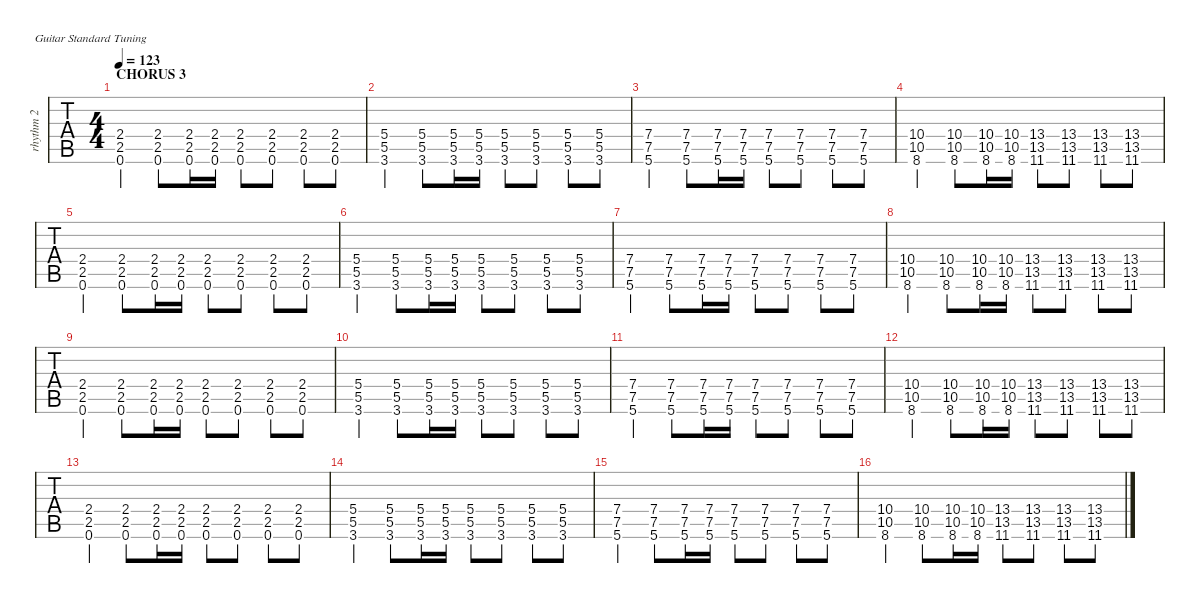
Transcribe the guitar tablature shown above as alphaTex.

\defaultSystemsLayout 4
\hideDynamics
\bracketExtendMode nobrackets
\otherSystemsTrackNameOrientation horizontal
\track ("Rhythm 2" "rhythm 2") {instrument distortionguitar}
\staff {tabs}
\tuning (E4 B3 G3 D3 A2 E2)
\ts (4 4)
\section ("" "CHORUS 3")
\tempo 123
\clef g2
\ks c
(0.6 2.5 2.4).4{dy mf} (0.6 2.5 2.4).8 (0.6 2.5 2.4).16 (0.6 2.5 2.4).16 (0.6 2.5 2.4).8 (0.6 2.5 2.4).8 (0.6 2.5 2.4).8 (0.6 2.5 2.4).8 |
(3.6 5.5 5.4).4 (3.6 5.5 5.4).8 (3.6 5.5 5.4).16 (3.6 5.5 5.4).16 (3.6 5.5 5.4).8 (3.6 5.5 5.4).8 (3.6 5.5 5.4).8 (3.6 5.5 5.4).8 |
(5.6 7.5 7.4).4 (5.6 7.5 7.4).8 (5.6 7.5 7.4).16 (5.6 7.5 7.4).16 (5.6 7.5 7.4).8 (5.6 7.5 7.4).8 (5.6 7.5 7.4).8 (5.6 7.5 7.4).8 |
(8.6 10.5 10.4).4 (8.6 10.5 10.4).8 (8.6 10.5 10.4).16 (8.6 10.5 10.4).16 (11.6{acc #} 13.5{acc #} 13.4{acc #}).8 (11.6{acc #} 13.5{acc #} 13.4{acc #}).8 (11.6{acc #} 13.5{acc #} 13.4{acc #}).8 (11.6{acc #} 13.5{acc #} 13.4{acc #}).8 |
(0.6 2.5 2.4).4 (0.6 2.5 2.4).8 (0.6 2.5 2.4).16 (0.6 2.5 2.4).16 (0.6 2.5 2.4).8 (0.6 2.5 2.4).8 (0.6 2.5 2.4).8 (0.6 2.5 2.4).8 |
(3.6 5.5 5.4).4 (3.6 5.5 5.4).8 (3.6 5.5 5.4).16 (3.6 5.5 5.4).16 (3.6 5.5 5.4).8 (3.6 5.5 5.4).8 (3.6 5.5 5.4).8 (3.6 5.5 5.4).8 |
(5.6 7.5 7.4).4 (5.6 7.5 7.4).8 (5.6 7.5 7.4).16 (5.6 7.5 7.4).16 (5.6 7.5 7.4).8 (5.6 7.5 7.4).8 (5.6 7.5 7.4).8 (5.6 7.5 7.4).8 |
(8.6 10.5 10.4).4 (8.6 10.5 10.4).8 (8.6 10.5 10.4).16 (8.6 10.5 10.4).16 (11.6{acc #} 13.5{acc #} 13.4{acc #}).8 (11.6{acc #} 13.5{acc #} 13.4{acc #}).8 (11.6{acc #} 13.5{acc #} 13.4{acc #}).8 (11.6{acc #} 13.5{acc #} 13.4{acc #}).8 |
(0.6 2.5 2.4).4 (0.6 2.5 2.4).8 (0.6 2.5 2.4).16 (0.6 2.5 2.4).16 (0.6 2.5 2.4).8 (0.6 2.5 2.4).8 (0.6 2.5 2.4).8 (0.6 2.5 2.4).8 |
(3.6 5.5 5.4).4 (3.6 5.5 5.4).8 (3.6 5.5 5.4).16 (3.6 5.5 5.4).16 (3.6 5.5 5.4).8 (3.6 5.5 5.4).8 (3.6 5.5 5.4).8 (3.6 5.5 5.4).8 |
(5.6 7.5 7.4).4 (5.6 7.5 7.4).8 (5.6 7.5 7.4).16 (5.6 7.5 7.4).16 (5.6 7.5 7.4).8 (5.6 7.5 7.4).8 (5.6 7.5 7.4).8 (5.6 7.5 7.4).8 |
(8.6 10.5 10.4).4 (8.6 10.5 10.4).8 (8.6 10.5 10.4).16 (8.6 10.5 10.4).16 (11.6{acc #} 13.5{acc #} 13.4{acc #}).8 (11.6{acc #} 13.5{acc #} 13.4{acc #}).8 (11.6{acc #} 13.5{acc #} 13.4{acc #}).8 (11.6{acc #} 13.5{acc #} 13.4{acc #}).8 |
(0.6 2.5 2.4).4 (0.6 2.5 2.4).8 (0.6 2.5 2.4).16 (0.6 2.5 2.4).16 (0.6 2.5 2.4).8 (0.6 2.5 2.4).8 (0.6 2.5 2.4).8 (0.6 2.5 2.4).8 |
(3.6 5.5 5.4).4 (3.6 5.5 5.4).8 (3.6 5.5 5.4).16 (3.6 5.5 5.4).16 (3.6 5.5 5.4).8 (3.6 5.5 5.4).8 (3.6 5.5 5.4).8 (3.6 5.5 5.4).8 |
(5.6 7.5 7.4).4 (5.6 7.5 7.4).8 (5.6 7.5 7.4).16 (5.6 7.5 7.4).16 (5.6 7.5 7.4).8 (5.6 7.5 7.4).8 (5.6 7.5 7.4).8 (5.6 7.5 7.4).8 |
(8.6 10.5 10.4).4 (8.6 10.5 10.4).8 (8.6 10.5 10.4).16 (8.6 10.5 10.4).16 (11.6{acc #} 13.5{acc #} 13.4{acc #}).8 (11.6{acc #} 13.5{acc #} 13.4{acc #}).8 (11.6{acc #} 13.5{acc #} 13.4{acc #}).8 (11.6{acc #} 13.5{acc #} 13.4{acc #}).8
